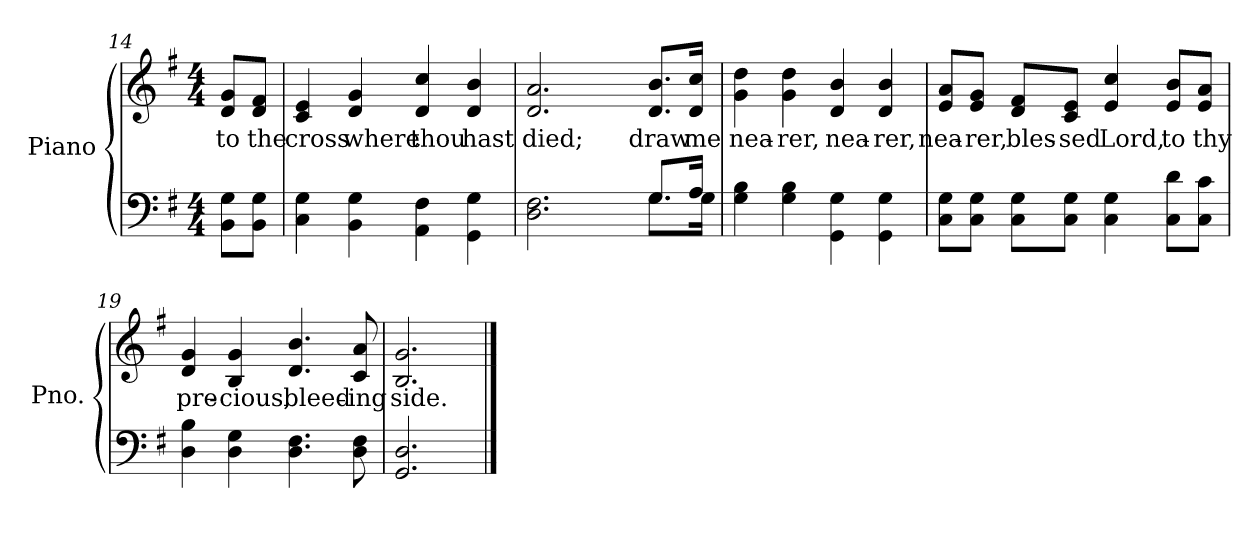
**kern	**kern	**text
*part2	*part1	*part1
*staff2	*staff1	*staff1
*I"Piano	*I"Piano	*
*I'Pno.	*I'Pno.	*
!!LO:LB:g=z
*clefF4	*clefG2	*
*k[f#]	*k[f#]	*
*G:	*G:	*
*M4/4	*M4/4	*
=14	=14	=14
!	!	!LO:LY:b:color=#000000
8BBi\ 8Gi\L	8di/ 8gi/L	to
!	!	!LO:LY:b:color=#000000
8BBi\ 8Gi\J	8di/ 8f#i/J	the
=15	=15	=15
!	!	!LO:LY:b:color=#000000
4Ci\ 4Gi	4ci/ 4ei	cross
!	!	!LO:LY:b:color=#000000
4BBi\ 4Gi	4di/ 4gi	where
!	!	!LO:LY:b:color=#000000
4AAi\ 4F#i	4di/ 4cci	thou
!	!	!LO:LY:b:color=#000000
4GGi\ 4Gi	4di/ 4bi	hast
=16	=16	=16
*^	*	*
!	!	!	!LO:LY:b:color=#000000
2.Di\ 2.F#i	2ryy	2.di/ 2.ai	died;
.	4ryy	.	.
!	!	!	!LO:LY:b:color=#000000
8.Gi/L	8.Gi\L	8.di/ 8.bi/L	draw
!	!	!	!LO:LY:b:color=#000000
16Ai/Jk	16Gi\Jk	16di/ 16cci/Jk	me
*v	*v	*	*
=17	=17	=17
*^	*	*
!	!	!	!LO:LY:b:color=#000000
*v	*v	*	*
4Gi\ 4Bi	4gi\ 4ddi	nea-
!	!	!LO:LY:b:color=#000000
4Gi\ 4Bi	4gi\ 4ddi	-rer,
!	!	!LO:LY:b:color=#000000
4GGi\ 4Gi	4di/ 4bi	nea-
!	!	!LO:LY:b:color=#000000
4GGi\ 4Gi	4di/ 4bi	-rer,
!!LO:LB:g=z
=18	=18	=18
!	!	!LO:LY:b:color=#000000
8Ci\ 8Gi\L	8ei/ 8ai/L	nea-
!	!	!LO:LY:b:color=#000000
8Ci\ 8Gi\J	8ei/ 8gi/J	-rer,
!	!	!LO:LY:b:color=#000000
8Ci\ 8Gi\L	8di/ 8f#i/L	bles-
!	!	!LO:LY:b:color=#000000
8Ci\ 8Gi\J	8ci/ 8ei/J	-sed
!	!	!LO:LY:b:color=#000000
4Ci\ 4Gi	4ei/ 4cci	Lord,
!	!	!LO:LY:b:color=#000000
8Ci\ 8di\L	8ei/ 8bi/L	to
!	!	!LO:LY:b:color=#000000
8Ci\ 8ci\J	8ei/ 8ai/J	thy
=19	=19	=19
!	!	!LO:LY:b:color=#000000
4Di\ 4Bi	4di/ 4gi	pre-
!	!	!LO:LY:b:color=#000000
4Di\ 4Gi	4Bi/ 4gi	-cious,
!	!	!LO:LY:b:color=#000000
4.Di\ 4.F#i	4.di/ 4.bi	bleed-
!	!	!LO:LY:b:color=#000000
8Di\ 8F#i	8ci/ 8ai	-ing
=20	=20	=20
!	!	!LO:LY:b:color=#000000
2.GGi/ 2.Di	2.Bi/ 2.gi	side.
==	==	==
*-	*-	*-
